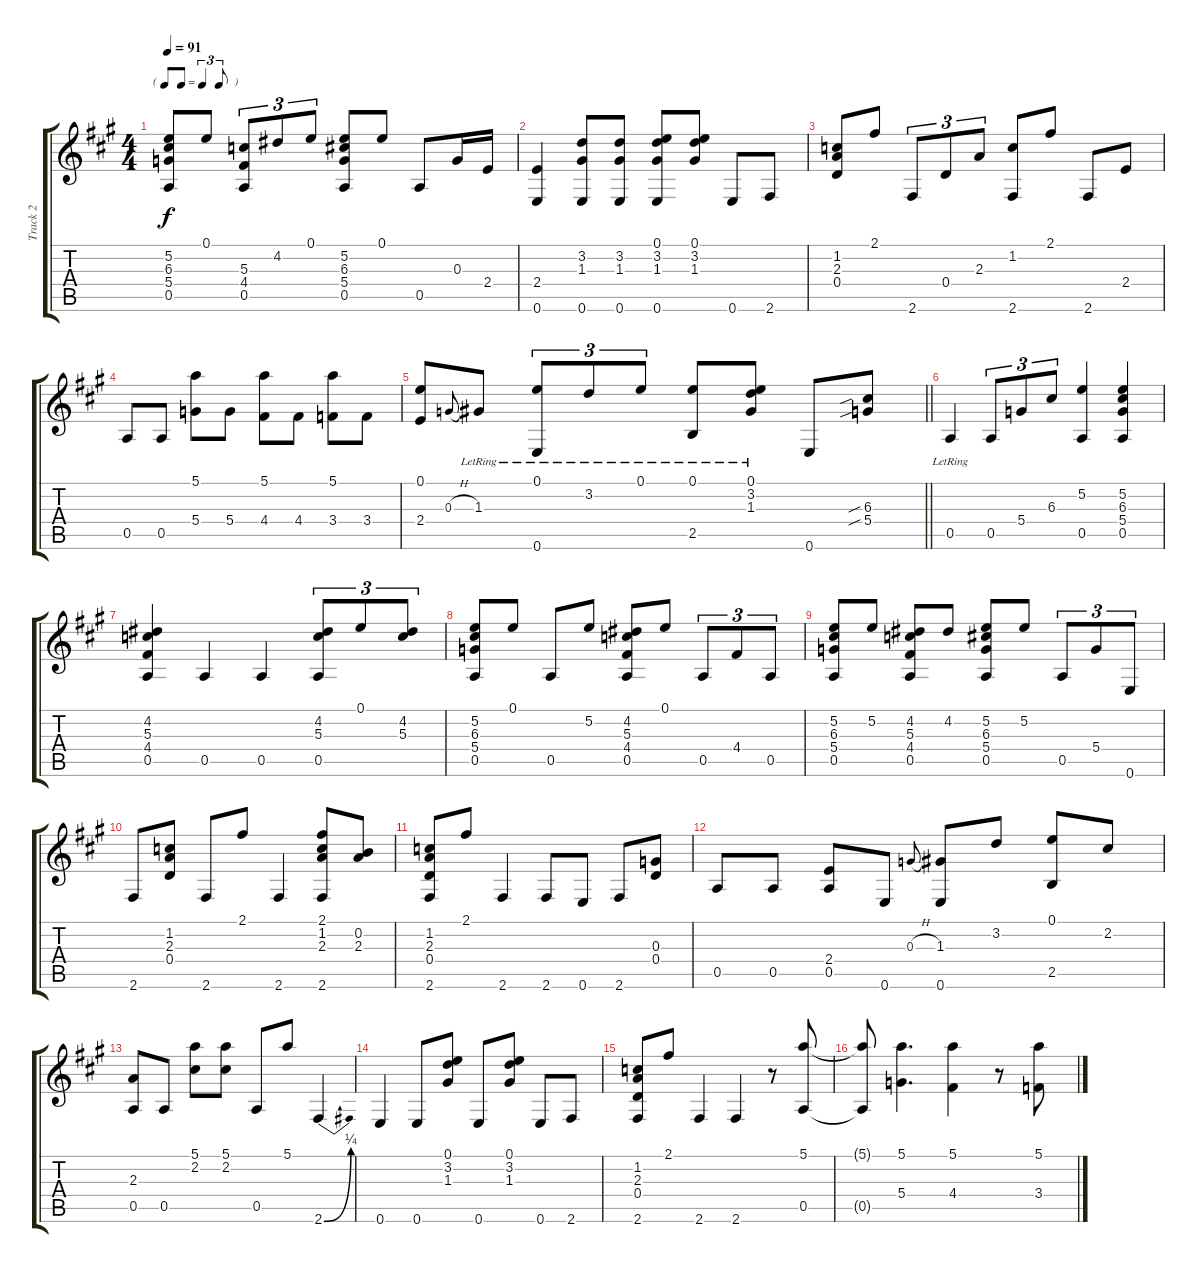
\track ("Track 2" "Track 2") {instrument acousticguitarsteel}
\staff {score tabs}
\tuning (E4 B3 G3 D3 A2 E2) {hide}
\ts (4 4)
\tf triplet8th
\tempo 91
\clef g2
\ks a
(5.2 6.3 5.4 0.5).8{dy f} 0.1.8 (5.3 4.4 0.5).8{tu (3 2)} 4.2.8{tu (3 2)} 0.1.8{tu (3 2)} (5.2 6.3 5.4 0.5).8 0.1.8 0.5.8 0.3.16 2.4.16 |
(2.4 0.6).4 (3.2 1.3 0.6).8 (3.2 1.3 0.6).8 (0.1 3.2 1.3 0.6).8 (0.1 3.2 1.3).8 0.6.8 2.6.8 |
(1.2 2.3 0.4).8 2.1.8 2.6.8{tu (3 2)} 0.4.8{tu (3 2)} 2.3.8{tu (3 2)} (1.2 2.6).8 2.1.8 2.6.8 2.4.8 |
0.5.8 0.5.8 (5.1 5.4).8 5.4.8 (5.1 4.4).8 4.4.8 (5.1 3.4).8 3.4.8 |
\barLineRight lightlight
(0.1 2.4).8 0.3{h}.8{gr onbeat} 1.3{lr}.8 (0.1 0.6{lr}).8{tu (3 2)} 3.2{lr}.8{tu (3 2)} 0.1{lr}.8{tu (3 2)} (0.1{lr} 2.5).8 (0.1{lr} 3.2{lr} 1.3{lr}).8 0.6.8 (6.3{sib} 5.4{sib}).8 |
0.5{lr}.4 0.5.8{tu (3 2)} 5.4.8{tu (3 2)} 6.3.8{tu (3 2)} (5.2 0.5).4 (5.2 6.3 5.4 0.5).4 |
(4.2 5.3 4.4 0.5).4 0.5.4 0.5.4 (4.2 5.3 0.5).8{tu (3 2)} 0.1.8{tu (3 2)} (4.2 5.3).8{tu (3 2)} |
(5.2 6.3 5.4 0.5).8 0.1.8 0.5.8 5.2.8 (4.2 5.3 4.4 0.5).8 0.1.8 0.5.8{tu (3 2)} 4.4.8{tu (3 2)} 0.5.8{tu (3 2)} |
(5.2 6.3 5.4 0.5).8 5.2.8 (4.2 5.3 4.4 0.5).8 4.2.8 (5.2 6.3 5.4 0.5).8 5.2.8 0.5.8{tu (3 2)} 5.4.8{tu (3 2)} 0.6.8{tu (3 2)} |
2.6.8 (1.2 2.3 0.4).8 2.6.8 2.1.8 2.6.4 (2.1 1.2 2.3 2.6).8 (0.2 2.3).8 |
(1.2 2.3 0.4 2.6).8 2.1.8 2.6.4 2.6.8 0.6.8 2.6.8 (0.3 0.4).8 |
0.5.8 0.5.8 (2.4 0.5).8 0.6.8 0.3{h}.8{gr onbeat} (1.3 0.6).8 3.2.8 (0.1 2.5).8 2.2.8 |
(2.3 0.5).8 0.5.8 (5.1 2.2).8 (5.1 2.2).8 0.5.8 5.1.8 2.6{be (bend 0 0 60 1)}.4 |
0.6.4 0.6.8 (0.1 3.2 1.3).8 0.6.8 (0.1 3.2 1.3).8 0.6.8 2.6.8 |
(1.2 2.3 0.4 2.6).8 2.1.8 2.6.4 2.6.4 r.8 (5.1 0.5).8 |
(5.1{t} 0.5{t}).8 (5.1 5.4).4{d} (5.1 4.4).4 r.8 (5.1 3.4).8
